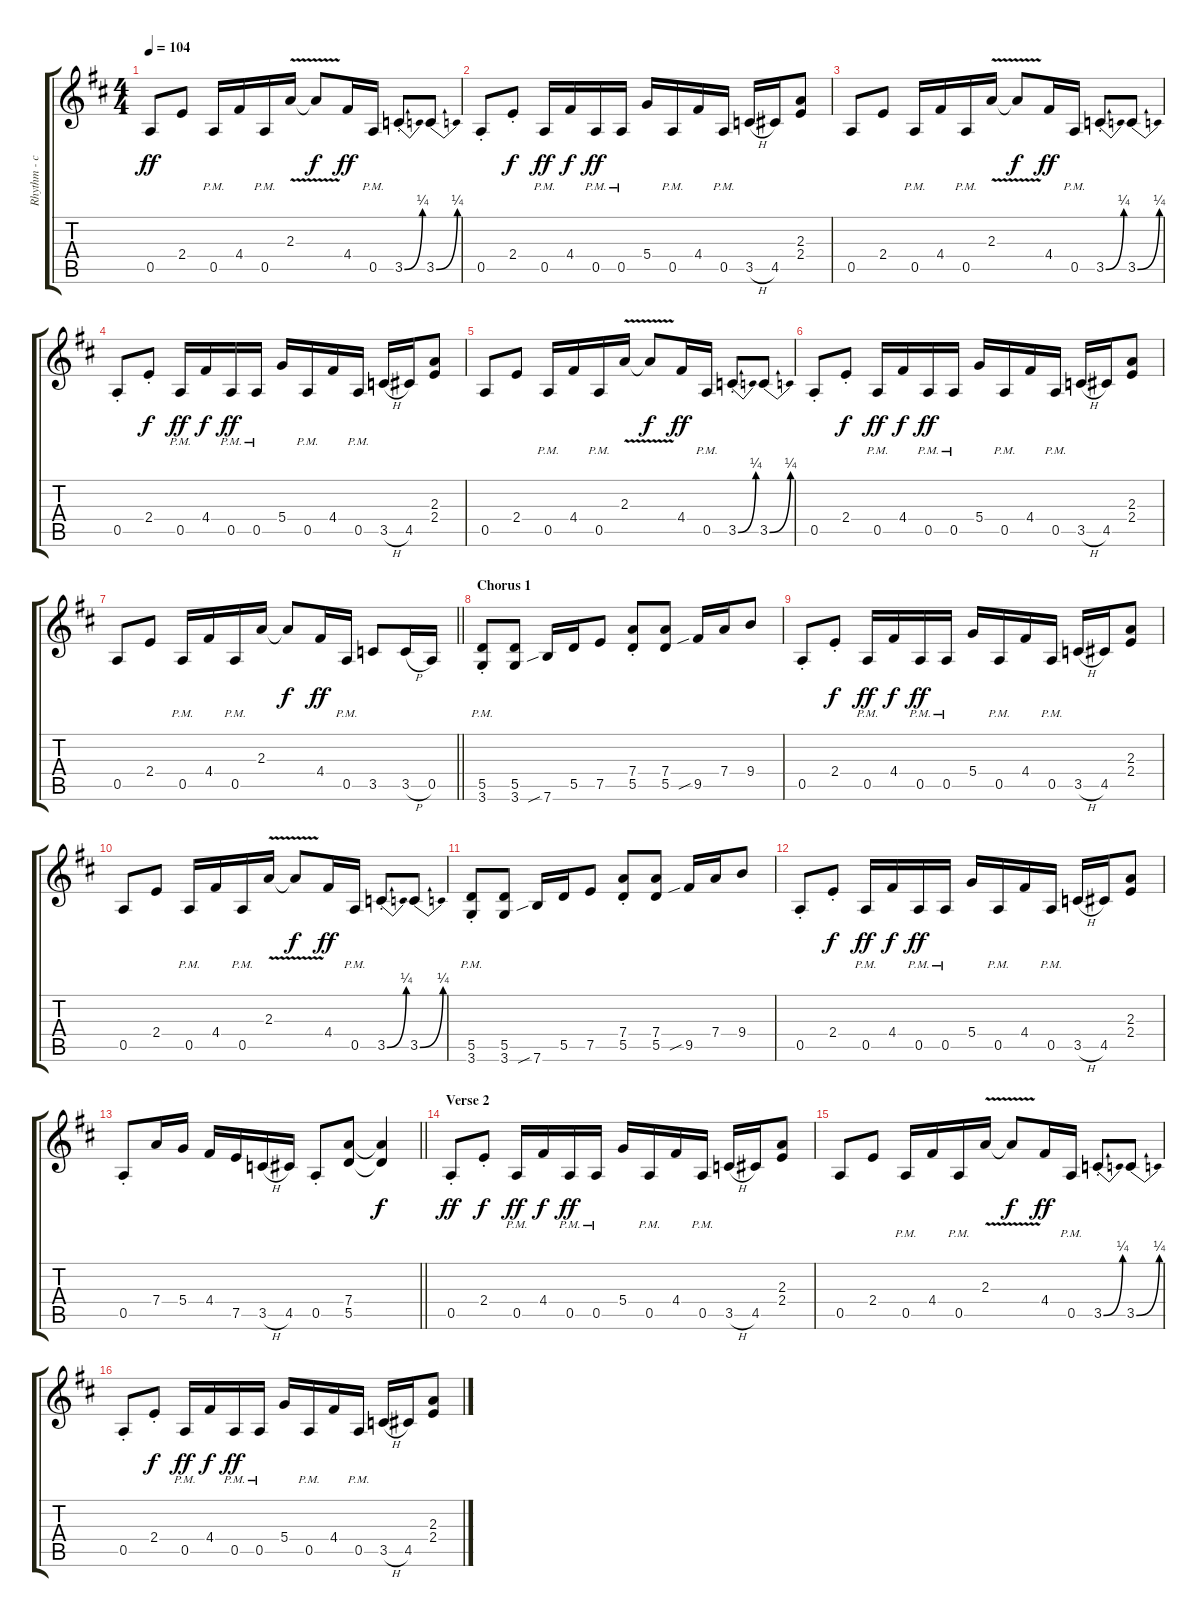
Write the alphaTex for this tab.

\track ("Rhythm - center" "Rhythm - c") {instrument overdrivenguitar}
\staff {score tabs}
\tuning (E4 B3 G3 D3 A2 E2) {hide}
\ts (4 4)
\tempo 104
\clef g2
\ks bminor
0.5.8{dy ff} 2.4.8 0.5{pm}.16 4.4.16 0.5{pm}.16 2.3{v}.16 2.3{t}.8{dy f} 4.4.16{dy ff} 0.5{pm}.16 3.5{be (bend 0 0 60 1) st}.8 3.5{be (bend 0 0 60 1)}.8 |
0.5{st}.8 2.4{st}.8{dy f} 0.5{pm}.16{dy ff} 4.4.16{dy f} 0.5{pm}.16{dy ff} 0.5{pm}.16 5.4.16 0.5{pm}.16 4.4.16 0.5{pm}.16 3.5{h}.16 4.5.16 (2.3 2.4).8 |
0.5.8 2.4.8 0.5{pm}.16 4.4.16 0.5{pm}.16 2.3{v}.16 2.3{t}.8{dy f} 4.4.16{dy ff} 0.5{pm}.16 3.5{be (bend 0 0 60 1) st}.8 3.5{be (bend 0 0 60 1)}.8 |
0.5{st}.8 2.4{st}.8{dy f} 0.5{pm}.16{dy ff} 4.4.16{dy f} 0.5{pm}.16{dy ff} 0.5{pm}.16 5.4.16 0.5{pm}.16 4.4.16 0.5{pm}.16 3.5{h}.16 4.5.16 (2.3 2.4).8 |
0.5.8 2.4.8 0.5{pm}.16 4.4.16 0.5{pm}.16 2.3{v}.16 2.3{t}.8{dy f} 4.4.16{dy ff} 0.5{pm}.16 3.5{be (bend 0 0 60 1) st}.8 3.5{be (bend 0 0 60 1)}.8 |
0.5{st}.8 2.4{st}.8{dy f} 0.5{pm}.16{dy ff} 4.4.16{dy f} 0.5{pm}.16{dy ff} 0.5{pm}.16 5.4.16 0.5{pm}.16 4.4.16 0.5{pm}.16 3.5{h}.16 4.5.16 (2.3 2.4).8 |
\barLineRight lightlight
0.5.8 2.4.8 0.5{pm}.16 4.4.16 0.5{pm}.16 2.3.16 2.3{t}.8{dy f} 4.4.16{dy ff} 0.5{pm}.16 3.5.8 3.5{h}.16 0.5.16 |
\section ("" "Chorus 1")
(5.5{pm st} 3.6{st}).8 (5.5 3.6).8 7.6{sib}.16 5.5.16 7.5.8 (7.4{st} 5.5{st}).8 (7.4 5.5).8 9.5{sib}.16 7.4.16 9.4.8 |
0.5{st}.8 2.4{st}.8{dy f} 0.5{pm}.16{dy ff} 4.4.16{dy f} 0.5{pm}.16{dy ff} 0.5{pm}.16 5.4.16 0.5{pm}.16 4.4.16 0.5{pm}.16 3.5{h}.16 4.5.16 (2.3 2.4).8 |
0.5.8 2.4.8 0.5{pm}.16 4.4.16 0.5{pm}.16 2.3{v}.16 2.3{t}.8{dy f} 4.4.16{dy ff} 0.5{pm}.16 3.5{be (bend 0 0 60 1) st}.8 3.5{be (bend 0 0 60 1)}.8 |
(5.5{pm st} 3.6{st}).8 (5.5 3.6).8 7.6{sib}.16 5.5.16 7.5.8 (7.4{st} 5.5{st}).8 (7.4 5.5).8 9.5{sib}.16 7.4.16 9.4.8 |
0.5{st}.8 2.4{st}.8{dy f} 0.5{pm}.16{dy ff} 4.4.16{dy f} 0.5{pm}.16{dy ff} 0.5{pm}.16 5.4.16 0.5{pm}.16 4.4.16 0.5{pm}.16 3.5{h}.16 4.5.16 (2.3 2.4).8 |
\barLineRight lightlight
0.5{st}.8 7.4.16 5.4.16 4.4.16 7.5.16 3.5{h}.16 4.5.16 0.5{st}.8 (7.4 5.5).8 (7.4{t} 5.5{t}).4{dy f} |
\section ("" "Verse 2")
0.5{st}.8{dy ff} 2.4{st}.8{dy f} 0.5{pm}.16{dy ff} 4.4.16{dy f} 0.5{pm}.16{dy ff} 0.5{pm}.16 5.4.16 0.5{pm}.16 4.4.16 0.5{pm}.16 3.5{h}.16 4.5.16 (2.3 2.4).8 |
0.5.8 2.4.8 0.5{pm}.16 4.4.16 0.5{pm}.16 2.3{v}.16 2.3{t}.8{dy f} 4.4.16{dy ff} 0.5{pm}.16 3.5{be (bend 0 0 60 1) st}.8 3.5{be (bend 0 0 60 1)}.8 |
0.5{st}.8 2.4{st}.8{dy f} 0.5{pm}.16{dy ff} 4.4.16{dy f} 0.5{pm}.16{dy ff} 0.5{pm}.16 5.4.16 0.5{pm}.16 4.4.16 0.5{pm}.16 3.5{h}.16 4.5.16 (2.3 2.4).8
